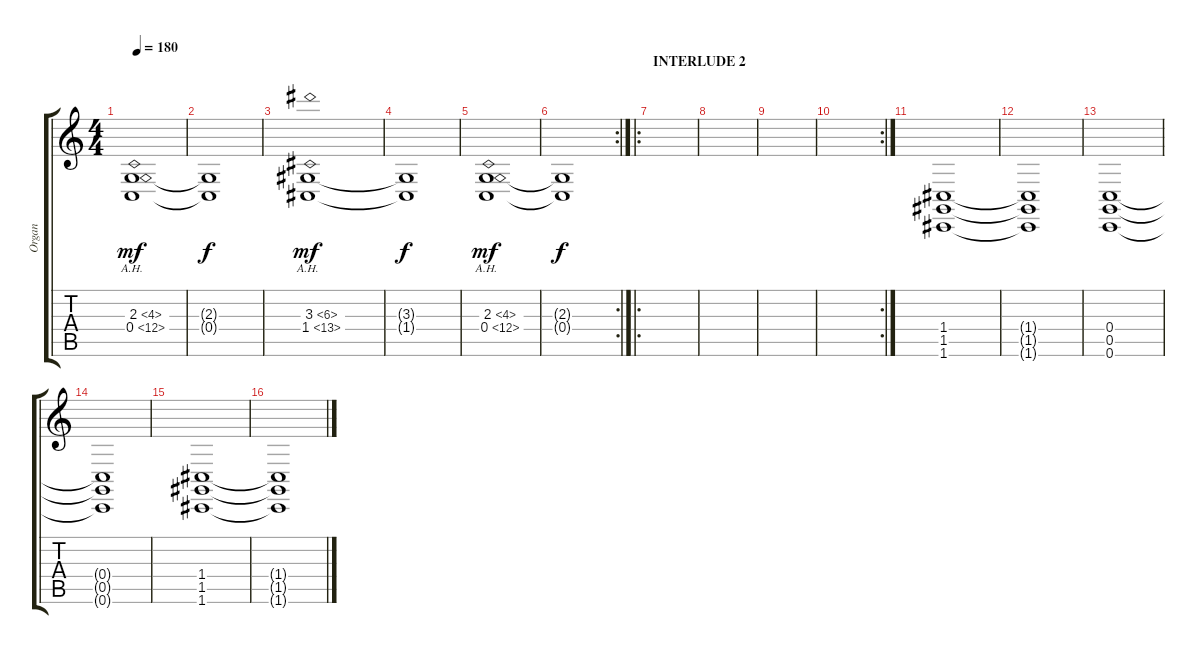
\track ("Organ" "Organ") {instrument churchorgan}
\staff {score tabs}
\tuning (D4 A3 F3 C3 G2 C2) {hide}
\ts (4 4)
\tempo 180
\clef g2
\ks c
(2.3{ah 2} 0.4{ah 12}).1{dy mf} |
(2.3{t} 0.4{t}).1{dy f} |
(3.3{ah 3} 1.4{ah 12}).1{dy mf} |
(3.3{t} 1.4{t}).1{dy f} |
(2.3{ah 2} 0.4{ah 12}).1{dy mf} |
\rc 2
(2.3{t} 0.4{t}).1{dy f} |
\ro
\section ("" "INTERLUDE 2")
|
|
|
\rc 2
|
(1.4 1.5 1.6).1 |
(1.4{t} 1.5{t} 1.6{t}).1 |
(0.4 0.5 0.6).1 |
(0.4{t} 0.5{t} 0.6{t}).1 |
(1.4 1.5 1.6).1 |
(1.4{t} 1.5{t} 1.6{t}).1
